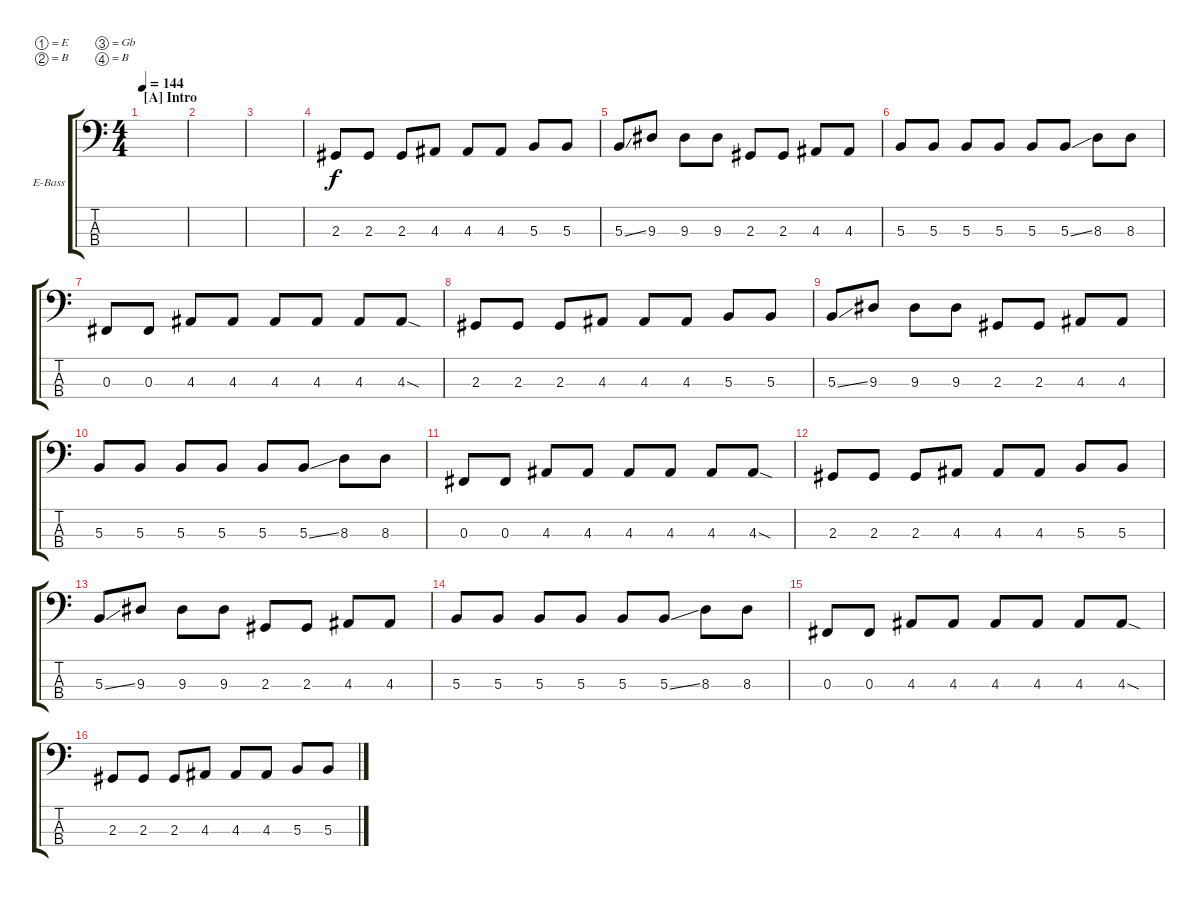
\defaultSystemsLayout 4
\bracketExtendMode groupsimilarinstruments
\firstSystemTrackNameOrientation horizontal
\otherSystemsTrackNameOrientation horizontal
\track ("Paul Gray" "E-Bass") {instrument electricbassfinger}
\staff {score tabs}
\tuning (E2 B1 Gb1 B0)
\ts (4 4)
\section ("A" "Intro")
\tempo 144
\clef f4
\ks c
|
|
|
2.3.8 2.3.8 2.3.8 4.3.8 4.3.8 4.3.8 5.3.8 5.3.8 |
5.3{ss}.8 9.3.8 9.3.8 9.3.8 2.3.8 2.3.8 4.3.8 4.3.8 |
5.3.8 5.3.8 5.3.8 5.3.8 5.3.8 5.3{ss}.8 8.3.8 8.3.8 |
0.3.8 0.3.8 4.3.8 4.3.8 4.3.8 4.3.8 4.3.8 4.3{sod}.8 |
2.3.8 2.3.8 2.3.8 4.3.8 4.3.8 4.3.8 5.3.8 5.3.8 |
5.3{ss}.8 9.3.8 9.3.8 9.3.8 2.3.8 2.3.8 4.3.8 4.3.8 |
5.3.8 5.3.8 5.3.8 5.3.8 5.3.8 5.3{ss}.8 8.3.8 8.3.8 |
0.3.8 0.3.8 4.3.8 4.3.8 4.3.8 4.3.8 4.3.8 4.3{sod}.8 |
2.3.8 2.3.8 2.3.8 4.3.8 4.3.8 4.3.8 5.3.8 5.3.8 |
5.3{ss}.8 9.3.8 9.3.8 9.3.8 2.3.8 2.3.8 4.3.8 4.3.8 |
5.3.8 5.3.8 5.3.8 5.3.8 5.3.8 5.3{ss}.8 8.3.8 8.3.8 |
0.3.8 0.3.8 4.3.8 4.3.8 4.3.8 4.3.8 4.3.8 4.3{sod}.8 |
2.3.8 2.3.8 2.3.8 4.3.8 4.3.8 4.3.8 5.3.8 5.3.8
